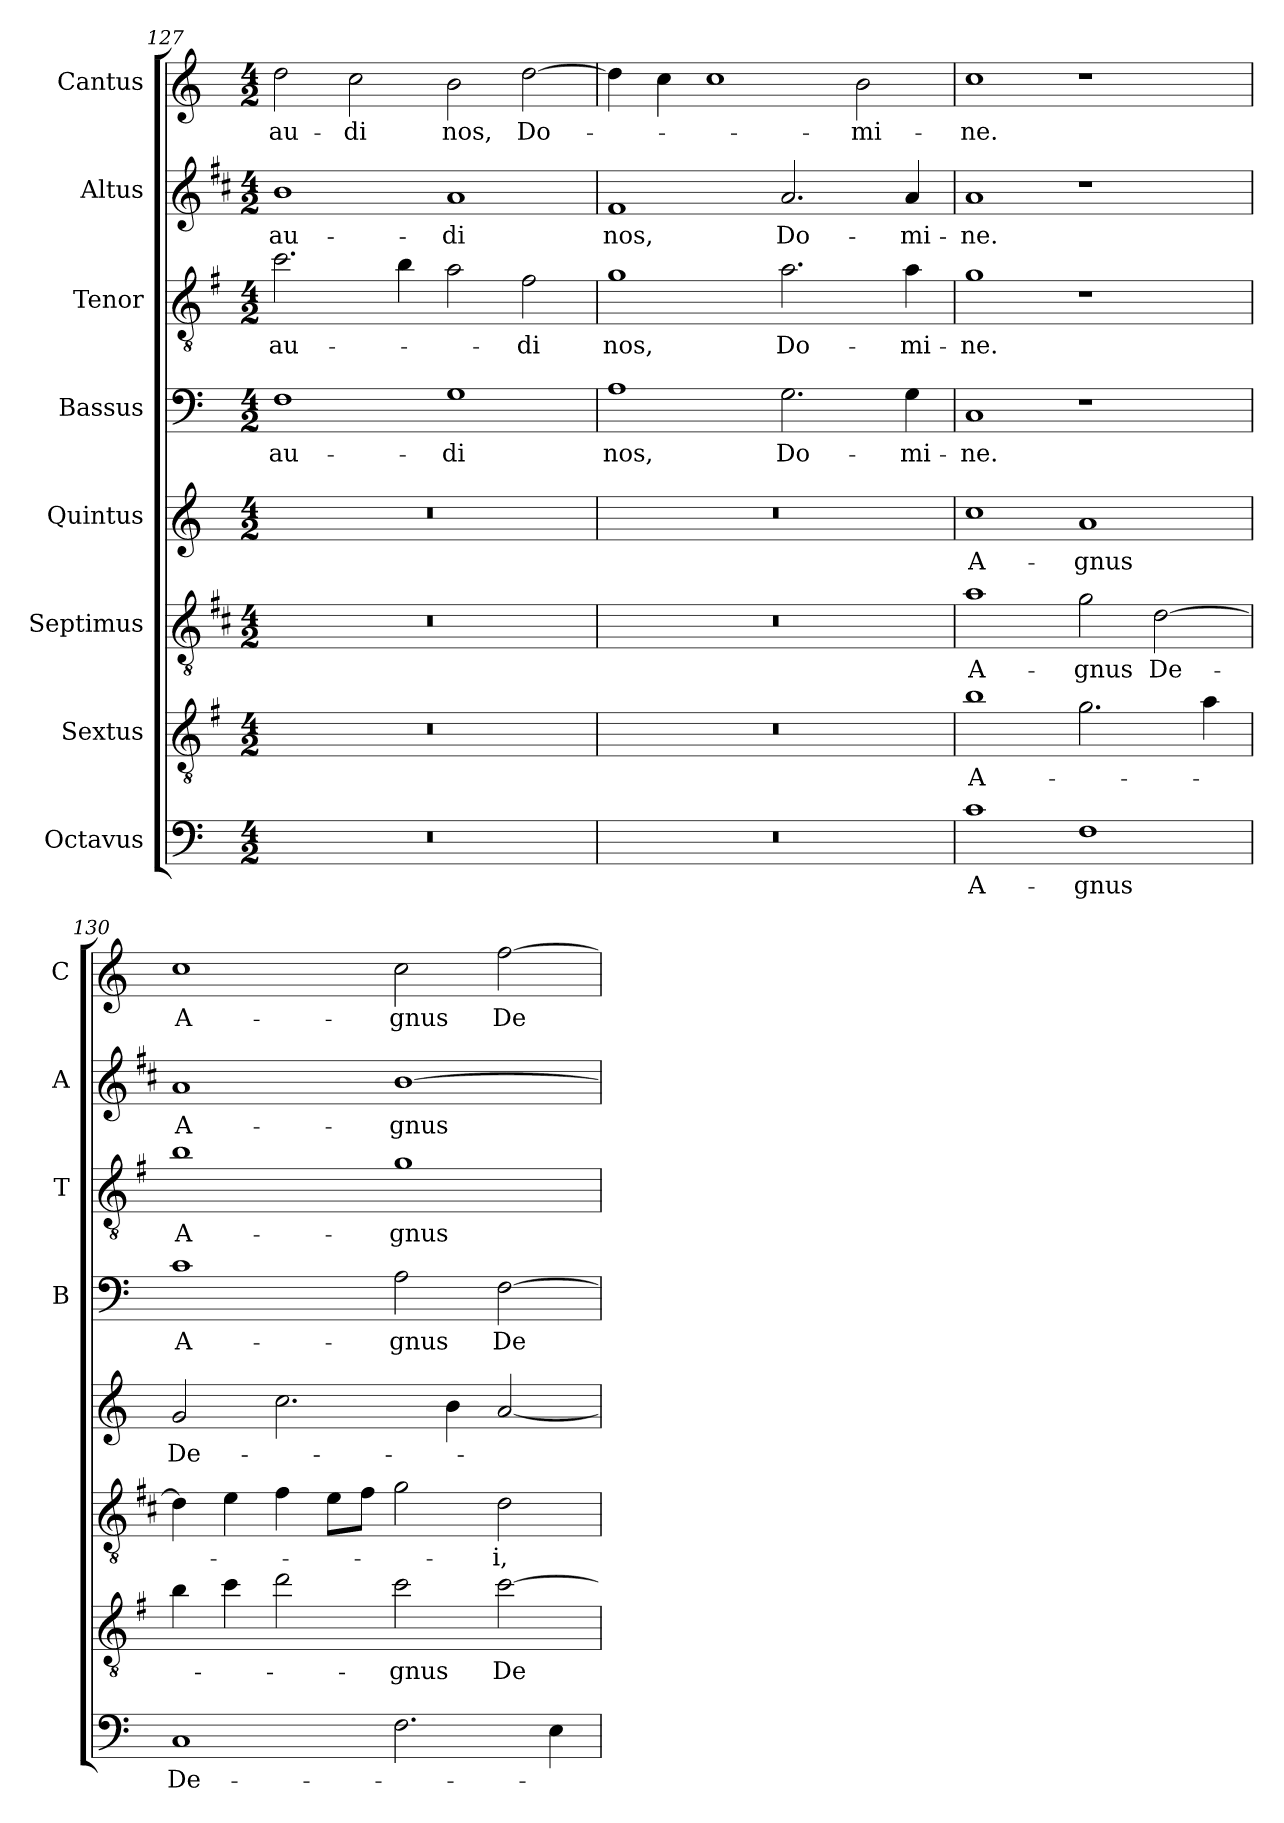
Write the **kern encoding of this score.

**kern	**text	**kern	**text	**kern	**text	**kern	**text	**kern	**text	**kern	**text	**kern	**text	**kern	**text
*part8	*part8	*part7	*part7	*part6	*part6	*part5	*part5	*part4	*part4	*part3	*part3	*part2	*part2	*part1	*part1
*staff8	*staff8	*staff7	*staff7	*staff6	*staff6	*staff5	*staff5	*staff4	*staff4	*staff3	*staff3	*staff2	*staff2	*staff1	*staff1
*I"Octavus	*	*I"Sextus	*	*I"Septimus	*	*I"Quintus	*	*I"Bassus	*	*I"Tenor	*	*I"Altus	*	*I"Cantus	*
*	*	*	*	*	*	*	*	*I'B	*	*I'T	*	*I'A	*	*I'C	*
*clefF4	*	*clefGv2	*	*clefGv2	*	*clefG2	*	*clefF4	*	*clefGv2	*	*clefG2	*	*clefG2	*
*	*	*ITrd4c7	*	*ITrd1c2	*	*	*	*	*	*ITrd4c7	*	*ITrd1c2	*	*	*
*k[]	*	*k[]	*	*k[]	*	*k[]	*	*k[]	*	*k[]	*	*k[]	*	*k[]	*
*C:	*	*C:	*	*C:	*	*C:	*	*C:	*	*C:	*	*C:	*	*C:	*
*M4/2	*	*M4/2	*	*M4/2	*	*M4/2	*	*M4/2	*	*M4/2	*	*M4/2	*	*M4/2	*
=127	=127	=127	=127	=127	=127	=127	=127	=127	=127	=127	=127	=127	=127	=127	=127
!	!	!	!	!	!	!	!	!	!LO:LY:b	!	!LO:LY:b	!	!LO:LY:b	!	!LO:LY:b
0r	.	0r	.	0r	.	0r	.	1F	-au-	2.f\	-au-	1a	-au-	2dd\	-au-
!	!	!	!	!	!	!	!	!	!	!	!	!	!	!	!LO:LY:b
.	.	.	.	.	.	.	.	.	.	.	.	.	.	2cc\	-di
.	.	.	.	.	.	.	.	.	.	4e\	.	.	.	.	.
!	!	!	!	!	!	!	!	!	!LO:LY:b	!	!	!	!LO:LY:b	!	!LO:LY:b
.	.	.	.	.	.	.	.	1G	-di	2d\	.	1g	-di	2b\	nos,
!	!	!	!	!	!	!	!	!	!	!	!LO:LY:b	!	!	!	!LO:LY:b
.	.	.	.	.	.	.	.	.	.	2B\	-di	.	.	[2dd\	Do-
=128	=128	=128	=128	=128	=128	=128	=128	=128	=128	=128	=128	=128	=128	=128	=128
!	!	!	!	!	!	!	!	!	!LO:LY:b	!	!LO:LY:b	!	!LO:LY:b	!	!
0r	.	0r	.	0r	.	0r	.	1A	nos,	1c	nos,	1e	nos,	4dd\]	.
.	.	.	.	.	.	.	.	.	.	.	.	.	.	4cc\	.
.	.	.	.	.	.	.	.	.	.	.	.	.	.	1cc	.
!	!	!	!	!	!	!	!	!	!LO:LY:b	!	!LO:LY:b	!	!LO:LY:b	!	!
.	.	.	.	.	.	.	.	2.G\	Do-	2.d\	Do-	2.g/	Do-	.	.
!	!	!	!	!	!	!	!	!	!	!	!	!	!	!	!LO:LY:b
.	.	.	.	.	.	.	.	.	.	.	.	.	.	2b\	-mi-
!	!	!	!	!	!	!	!	!	!LO:LY:b	!	!LO:LY:b	!	!LO:LY:b	!	!
.	.	.	.	.	.	.	.	4G\	-mi-	4d\	-mi-	4g/	-mi-	.	.
=129	=129	=129	=129	=129	=129	=129	=129	=129	=129	=129	=129	=129	=129	=129	=129
!	!LO:LY:b	!	!LO:LY:b	!	!LO:LY:b	!	!LO:LY:b	!	!LO:LY:b	!	!LO:LY:b	!	!LO:LY:b	!	!LO:LY:b
1c	A-	1e	A-	1g	A-	1cc	A-	1C	-ne.	1c	-ne.	1g	-ne.	1cc	-ne.
!	!LO:LY:b	!	!	!	!LO:LY:b	!	!LO:LY:b	!	!	!	!	!	!	!	!
1F	-gnus	2.c\	.	2f\	-gnus	1a	-gnus	1r	.	1r	.	1r	.	1r	.
!	!	!	!	!	!LO:LY:b	!	!	!	!	!	!	!	!	!	!
.	.	.	.	[2c\	De-	.	.	.	.	.	.	.	.	.	.
.	.	4d\	.	.	.	.	.	.	.	.	.	.	.	.	.
=130	=130	=130	=130	=130	=130	=130	=130	=130	=130	=130	=130	=130	=130	=130	=130
!	!LO:LY:b	!	!	!	!	!	!LO:LY:b	!	!LO:LY:b	!	!LO:LY:b	!	!LO:LY:b	!	!LO:LY:b
1C	De-	4e\	.	4c\]	.	2g/	De-	1c	A-	1e	A-	1g	A-	1cc	A-
.	.	4f\	.	4d\	.	.	.	.	.	.	.	.	.	.	.
.	.	2g\	.	4e\	.	2.cc\	.	.	.	.	.	.	.	.	.
.	.	.	.	8d\L	.	.	.	.	.	.	.	.	.	.	.
.	.	.	.	8e\J	.	.	.	.	.	.	.	.	.	.	.
!	!	!	!LO:LY:b	!	!	!	!	!	!LO:LY:b	!	!LO:LY:b	!	!LO:LY:b	!	!LO:LY:b
2.F\	.	2f\	-gnus	2f\	.	.	.	2A\	-gnus	1c	-gnus	[1a	-gnus	2cc\	-gnus
.	.	.	.	.	.	4b\	.	.	.	.	.	.	.	.	.
!	!	!	!LO:LY:b	!	!LO:LY:b	!	!	!	!LO:LY:b	!	!	!	!	!	!LO:LY:b
.	.	[2f\	De-	2c\	-i,	[2a/	.	[2F\	De-	.	.	.	.	[2ff\	De-
4E\	.	.	.	.	.	.	.	.	.	.	.	.	.	.	.
=	=	=	=	=	=	=	=	=	=	=	=	=	=	=	=
*-	*-	*-	*-	*-	*-	*-	*-	*-	*-	*-	*-	*-	*-	*-	*-
